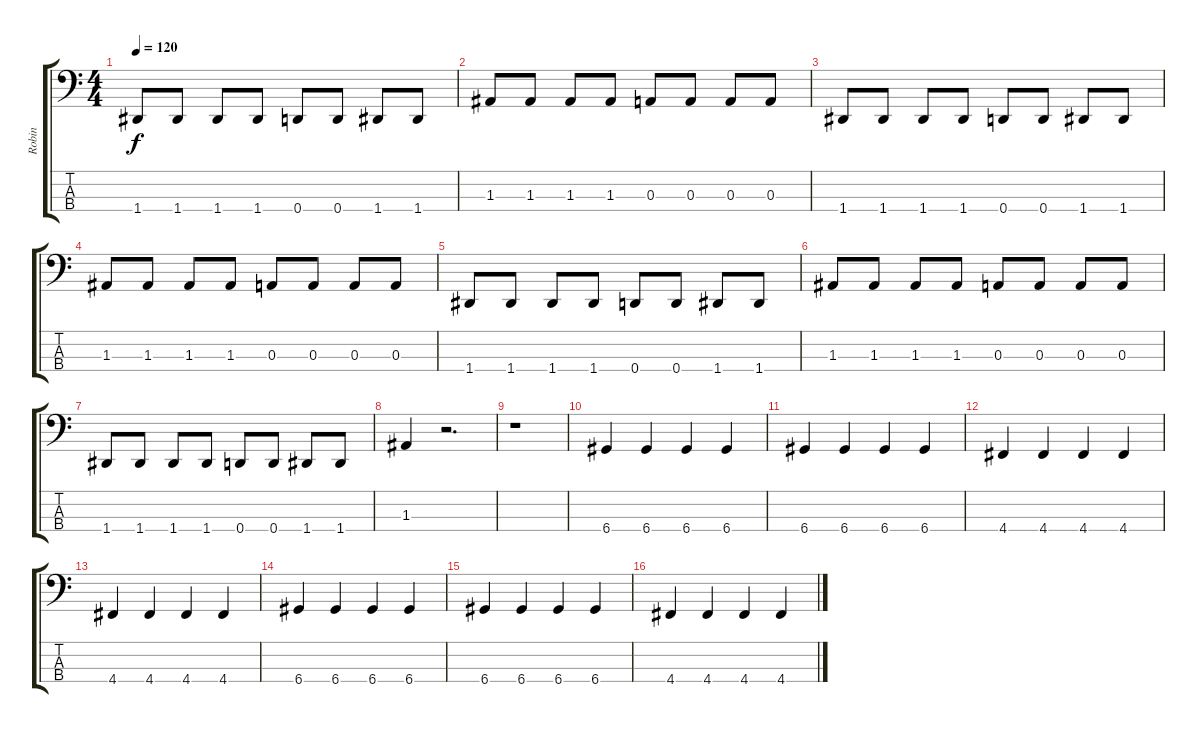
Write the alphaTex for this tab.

\track ("Robin" "Robin") {instrument electricbasspick}
\staff {score tabs}
\tuning (G2 D2 A1 D1) {hide}
\ts (4 4)
\tempo 120
\clef f4
\ks c
1.4.8{dy f} 1.4.8 1.4.8 1.4.8 0.4.8 0.4.8 1.4.8 1.4.8 |
1.3.8 1.3.8 1.3.8 1.3.8 0.3.8 0.3.8 0.3.8 0.3.8 |
1.4.8 1.4.8 1.4.8 1.4.8 0.4.8 0.4.8 1.4.8 1.4.8 |
1.3.8 1.3.8 1.3.8 1.3.8 0.3.8 0.3.8 0.3.8 0.3.8 |
1.4.8 1.4.8 1.4.8 1.4.8 0.4.8 0.4.8 1.4.8 1.4.8 |
1.3.8 1.3.8 1.3.8 1.3.8 0.3.8 0.3.8 0.3.8 0.3.8 |
1.4.8 1.4.8 1.4.8 1.4.8 0.4.8 0.4.8 1.4.8 1.4.8 |
1.3.4 r.2{d} |
r.1 |
6.4.4 6.4.4 6.4.4 6.4.4 |
6.4.4 6.4.4 6.4.4 6.4.4 |
4.4.4 4.4.4 4.4.4 4.4.4 |
4.4.4 4.4.4 4.4.4 4.4.4 |
6.4.4 6.4.4 6.4.4 6.4.4 |
6.4.4 6.4.4 6.4.4 6.4.4 |
4.4.4 4.4.4 4.4.4 4.4.4
